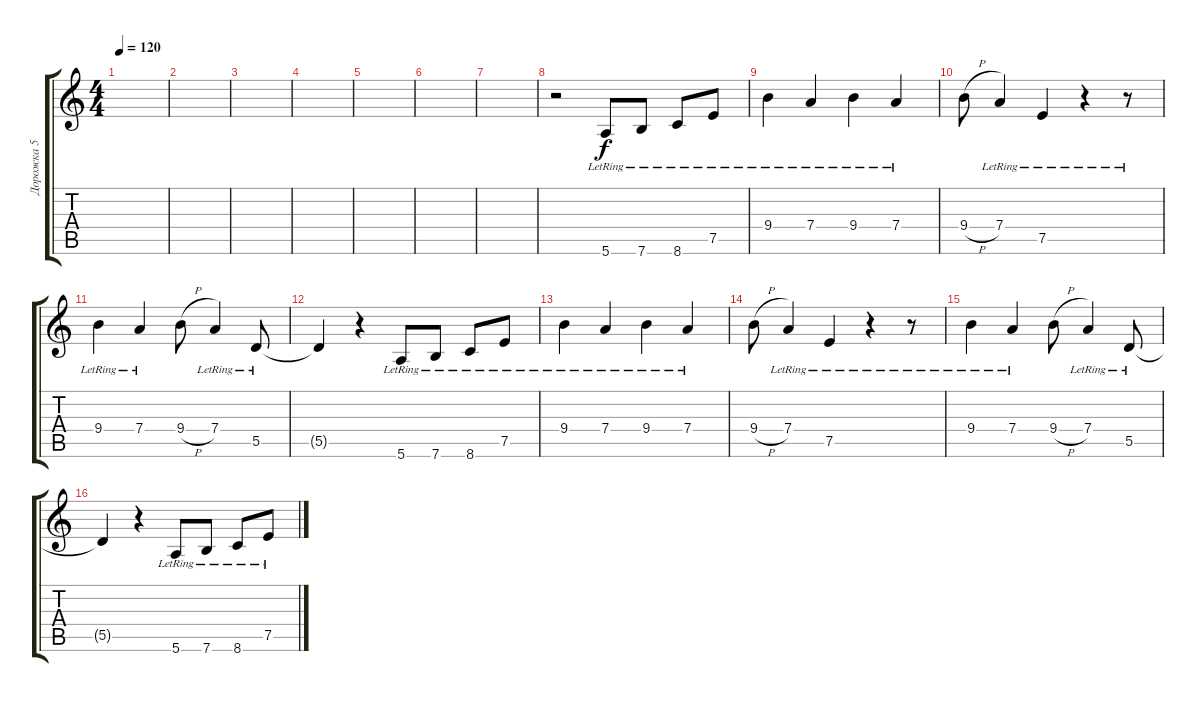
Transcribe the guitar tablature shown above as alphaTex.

\track ("Дорожка 5" "Дорожка 5") {instrument acousticguitarsteel}
\staff {score tabs}
\tuning (E4 B3 G3 D3 A2 E2) {hide}
\ts (4 4)
\tempo 120
\clef g2
\ks c
|
|
|
|
|
|
|
r.2 5.6{lr}.8 7.6{lr}.8 8.6{lr}.8 7.5{lr}.8 |
9.4{lr}.4 7.4{lr}.4 9.4{lr}.4 7.4{lr}.4 |
9.4{h}.8 7.4{lr}.4 7.5{lr}.4 r.4 r.8 |
9.4{lr}.4 7.4{lr}.4 9.4{h}.8 7.4{lr}.4 5.5{lr}.8 |
5.5{t}.4 r.4 5.6{lr}.8 7.6{lr}.8 8.6{lr}.8 7.5{lr}.8 |
9.4{lr}.4 7.4{lr}.4 9.4{lr}.4 7.4{lr}.4 |
9.4{h}.8 7.4{lr}.4 7.5{lr}.4 r.4 r.8 |
9.4{lr}.4 7.4{lr}.4 9.4{h}.8 7.4{lr}.4 5.5{lr}.8 |
5.5{t}.4 r.4 5.6{lr}.8 7.6{lr}.8 8.6{lr}.8 7.5{lr}.8
